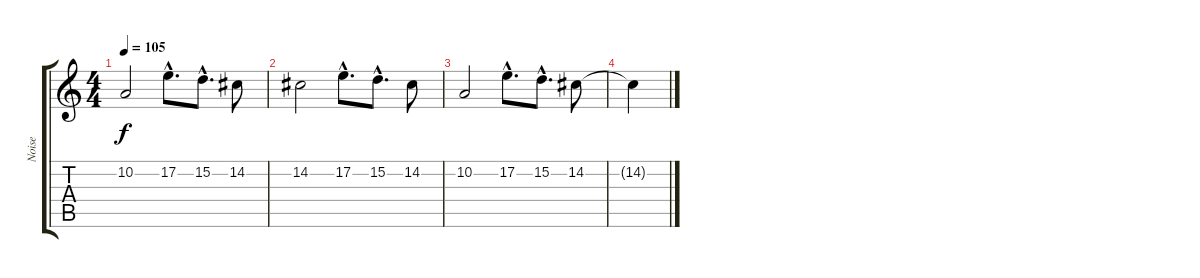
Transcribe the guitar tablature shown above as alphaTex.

\track ("Noise" "Noise") {instrument sitar}
\staff {score tabs}
\tuning (E4 B3 G3 D3 A2 E2) {hide}
\ts (4 4)
\tempo 105
\clef g2
\ks c
10.2.2{dy f} 17.2{hac}.8{d} 15.2{hac}.8{d} 14.2.8 |
14.2.2 17.2{hac}.8{d} 15.2{hac}.8{d} 14.2.8 |
10.2.2 17.2{hac}.8{d} 15.2{hac}.8{d} 14.2.8 |
14.2{t}.4
